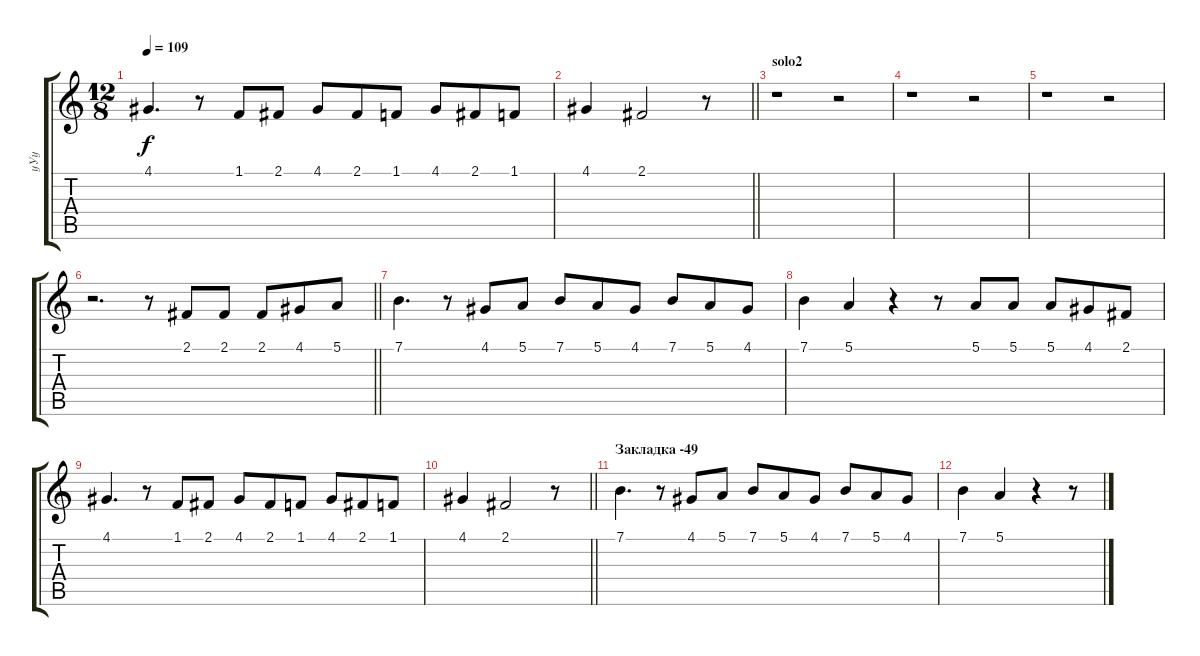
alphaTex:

\track ("уУу" "уУу") {instrument accordion}
\staff {score tabs}
\tuning (E4 B3 G3 D3 A2 E2) {hide}
\ts (12 8)
\tempo 109
\clef g2
\ks c
4.1.4{d dy f} r.8 1.1.8 2.1.8 4.1.8 2.1.8 1.1.8 4.1.8 2.1.8 1.1.8 |
\barLineRight lightlight
4.1.4 2.1.2 r.8 |
\section ("" "solo2")
r.1 r.2 |
r.1 r.2 |
r.1 r.2 |
\barLineRight lightlight
r.2{d} r.8 2.1.8 2.1.8 2.1.8 4.1.8 5.1.8 |
7.1.4{d} r.8 4.1.8 5.1.8 7.1.8 5.1.8 4.1.8 7.1.8 5.1.8 4.1.8 |
7.1.4 5.1.4 r.4 r.8 5.1.8 5.1.8 5.1.8 4.1.8 2.1.8 |
4.1.4{d} r.8 1.1.8 2.1.8 4.1.8 2.1.8 1.1.8 4.1.8 2.1.8 1.1.8 |
\barLineRight lightlight
4.1.4 2.1.2 r.8 |
\section ("" "Закладка -49")
7.1.4{d} r.8 4.1.8 5.1.8 7.1.8 5.1.8 4.1.8 7.1.8 5.1.8 4.1.8 |
7.1.4 5.1.4 r.4 r.8
